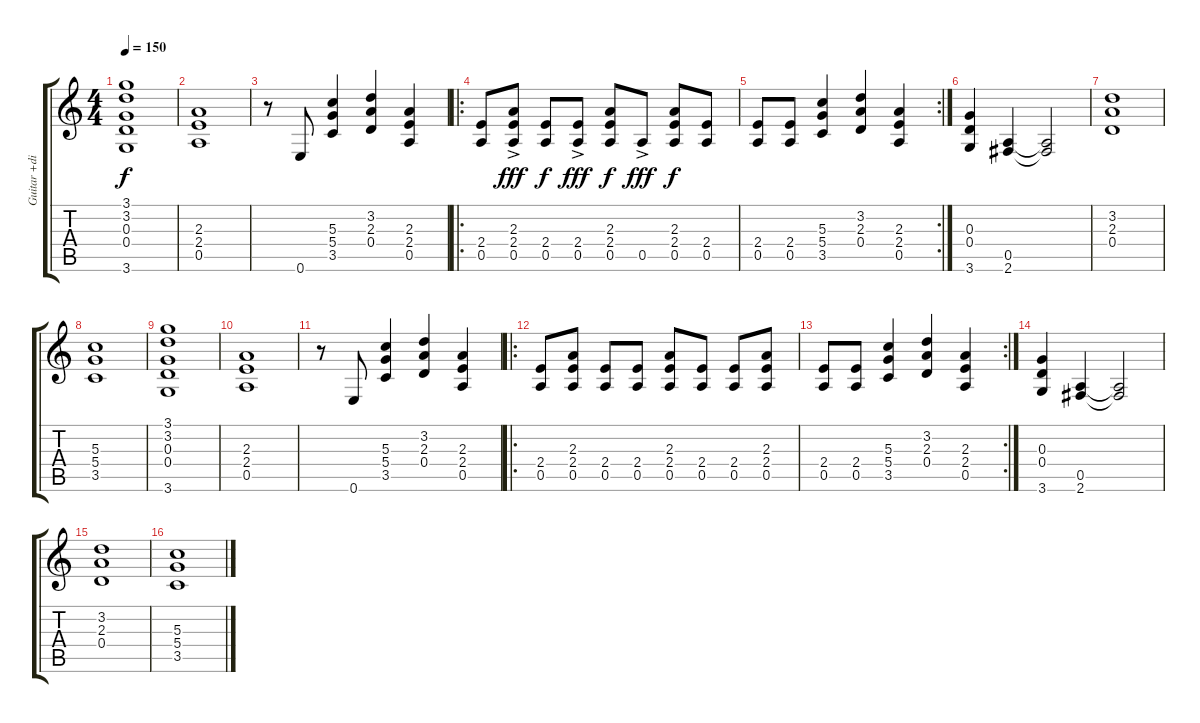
\track ("Guitar +distortion" "Guitar +di") {instrument distortionguitar}
\staff {score tabs}
\tuning (E4 B3 G3 D3 A2 E2) {hide}
\ts (4 4)
\tempo 150
\clef g2
\ks c
(3.1 3.2 0.3 0.4 3.6).1{dy f} |
(2.3 2.4 0.5).1 |
r.8 0.6.8 (5.3 5.4 3.5).4 (3.2 2.3 0.4).4 (2.3 2.4 0.5).4 |
\ro
(2.4 0.5).8 (2.3{ac} 2.4{ac} 0.5{ac}).8{dy fff} (2.4 0.5).8{dy f} (2.4{ac} 0.5{ac}).8{dy fff} (2.3 2.4 0.5).8{dy f} 0.5{ac}.8{dy fff} (2.3 2.4 0.5).8{dy f} (2.4 0.5).8 |
\rc 2
(2.4 0.5).8 (2.4 0.5).8 (5.3 5.4 3.5).4 (3.2 2.3 0.4).4 (2.3 2.4 0.5).4 |
(0.3 0.4 3.6).4 (0.5 2.6).4 (0.5{t} 2.6{t}).2 |
(3.2 2.3 0.4).1 |
(5.3 5.4 3.5).1 |
(3.1 3.2 0.3 0.4 3.6).1 |
(2.3 2.4 0.5).1 |
r.8 0.6.8 (5.3 5.4 3.5).4 (3.2 2.3 0.4).4 (2.3 2.4 0.5).4 |
\ro
(2.4 0.5).8 (2.3 2.4 0.5).8 (2.4 0.5).8 (2.4 0.5).8 (2.3 2.4 0.5).8 (2.4 0.5).8 (2.4 0.5).8 (2.3 2.4 0.5).8 |
\rc 2
(2.4 0.5).8 (2.4 0.5).8 (5.3 5.4 3.5).4 (3.2 2.3 0.4).4 (2.3 2.4 0.5).4 |
(0.3 0.4 3.6).4 (0.5 2.6).4 (0.5{t} 2.6{t}).2 |
(3.2 2.3 0.4).1 |
(5.3 5.4 3.5).1
